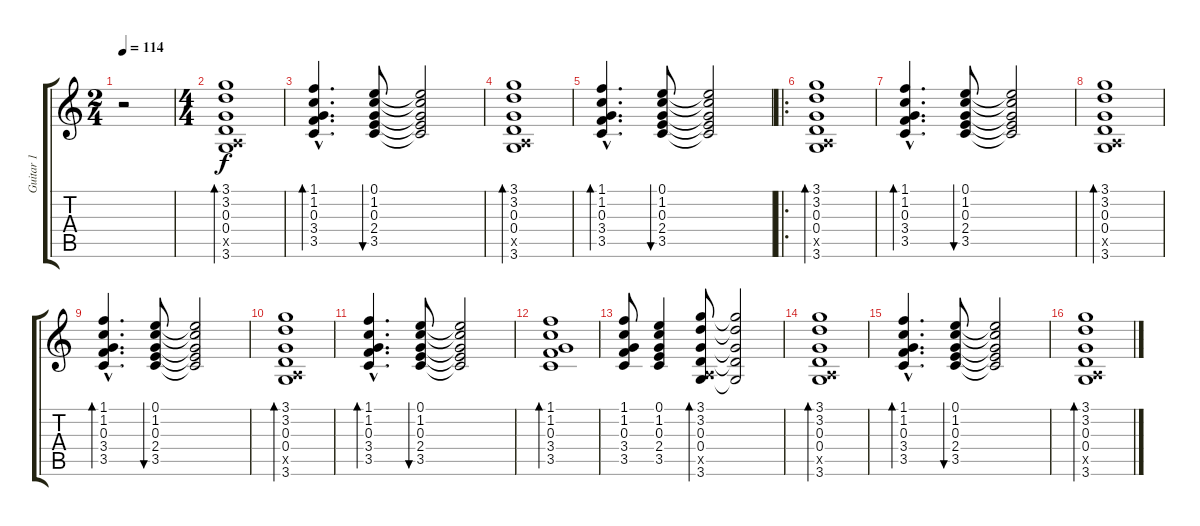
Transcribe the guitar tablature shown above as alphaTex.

\track ("Guitar 1" "Guitar 1") {instrument electricguitarclean}
\staff {score tabs}
\tuning (E4 B3 G3 D3 A2 E2) {hide}
\ts (2 4)
\tempo 114
\clef g2
\ks c
r.2{dy f instrument electricguitarclean} |
\ts (4 4)
(3.1 3.2 0.3 0.4 0.5{x} 3.6).1{bd 60 volume 5 instrument electricguitarclean} |
(1.1{hac} 1.2{hac} 0.3{hac} 3.4{hac} 3.5{hac}).4{d bd 30} (0.1 1.2 0.3 2.4 3.5).8{bu 30} (0.1{t} 1.2{t} 0.3{t} 2.4{t} 3.5{t}).2 |
(3.1 3.2 0.3 0.4 0.5{x} 3.6).1{bd 60 volume 5 instrument electricguitarclean} |
(1.1{hac} 1.2{hac} 0.3{hac} 3.4{hac} 3.5{hac}).4{d bd 30} (0.1 1.2 0.3 2.4 3.5).8{bu 30} (0.1{t} 1.2{t} 0.3{t} 2.4{t} 3.5{t}).2 |
\ro
(3.1 3.2 0.3 0.4 0.5{x} 3.6).1{bd 60 volume 5 instrument electricguitarclean} |
(1.1{hac} 1.2{hac} 0.3{hac} 3.4{hac} 3.5{hac}).4{d bd 30} (0.1 1.2 0.3 2.4 3.5).8{bu 30} (0.1{t} 1.2{t} 0.3{t} 2.4{t} 3.5{t}).2 |
(3.1 3.2 0.3 0.4 0.5{x} 3.6).1{bd 60 volume 5 instrument electricguitarclean} |
(1.1{hac} 1.2{hac} 0.3{hac} 3.4{hac} 3.5{hac}).4{d bd 30} (0.1 1.2 0.3 2.4 3.5).8{bu 30} (0.1{t} 1.2{t} 0.3{t} 2.4{t} 3.5{t}).2 |
(3.1 3.2 0.3 0.4 0.5{x} 3.6).1{bd 60 volume 5 instrument electricguitarclean} |
(1.1{hac} 1.2{hac} 0.3{hac} 3.4{hac} 3.5{hac}).4{d bd 30} (0.1 1.2 0.3 2.4 3.5).8{bu 30} (0.1{t} 1.2{t} 0.3{t} 2.4{t} 3.5{t}).2 |
(1.1 1.2 0.3 3.4 3.5).1{bd 30} |
(1.1 1.2 0.3 3.4 3.5).8 (0.1 1.2 0.3 2.4 3.5).4 (3.1 3.2 0.3 0.4 0.5{x} 3.6).8{bd 30} (3.1{t} 3.2{t} 0.3{t} 0.4{t} 3.6{t}).2 |
(3.1 3.2 0.3 0.4 0.5{x} 3.6).1{bd 60 volume 5 instrument electricguitarclean} |
(1.1{hac} 1.2{hac} 0.3{hac} 3.4{hac} 3.5{hac}).4{d bd 30} (0.1 1.2 0.3 2.4 3.5).8{bu 30} (0.1{t} 1.2{t} 0.3{t} 2.4{t} 3.5{t}).2 |
(3.1 3.2 0.3 0.4 0.5{x} 3.6).1{bd 60 volume 5 instrument electricguitarclean}
